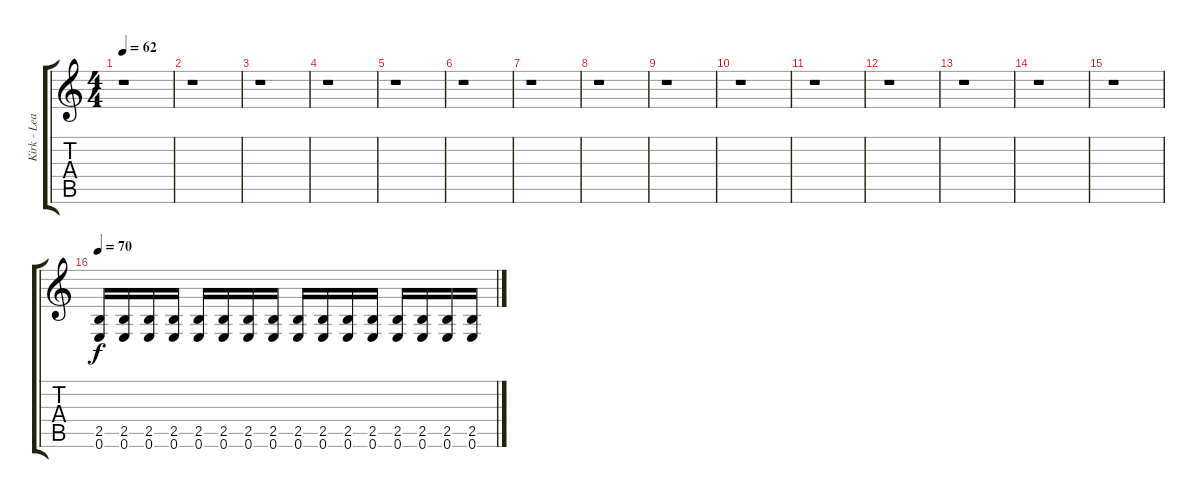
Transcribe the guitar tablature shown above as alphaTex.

\track ("Kirk - Lead Guitar" "Kirk - Lea") {instrument overdrivenguitar}
\staff {score tabs}
\tuning (E4 B3 G3 D3 A2 E2) {hide}
\ts (4 4)
\tempo 62
\clef g2
\ks c
r.1{dy f} |
r.1 |
r.1 |
r.1 |
r.1 |
r.1 |
r.1 |
r.1 |
r.1 |
r.1 |
r.1 |
r.1 |
r.1 |
r.1 |
r.1 |
\tempo 70
(2.5 0.6).16 (2.5 0.6).16 (2.5 0.6).16 (2.5 0.6).16 (2.5 0.6).16 (2.5 0.6).16 (2.5 0.6).16 (2.5 0.6).16 (2.5 0.6).16 (2.5 0.6).16 (2.5 0.6).16 (2.5 0.6).16 (2.5 0.6).16 (2.5 0.6).16 (2.5 0.6).16 (2.5 0.6).16
